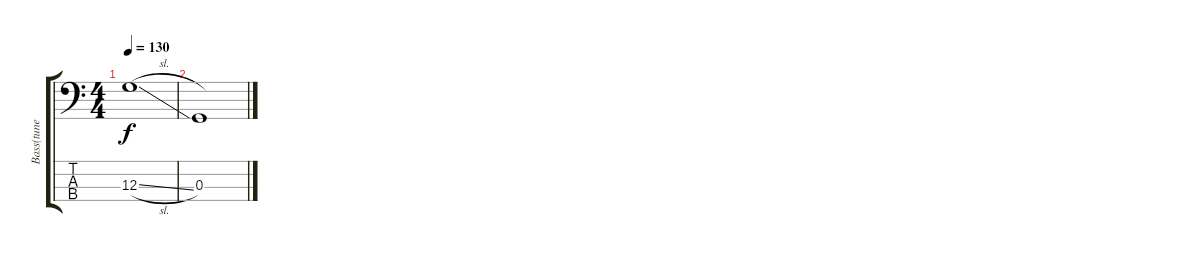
\track ("Bass(tune down 1 step0)" "Bass(tune ") {instrument electricbassfinger}
\staff {score tabs}
\tuning (F2 C2 G1 D1) {hide}
\ts (4 4)
\tempo 130
\clef f4
\ks c
12.3{sl}.1{dy f} |
0.3.1
